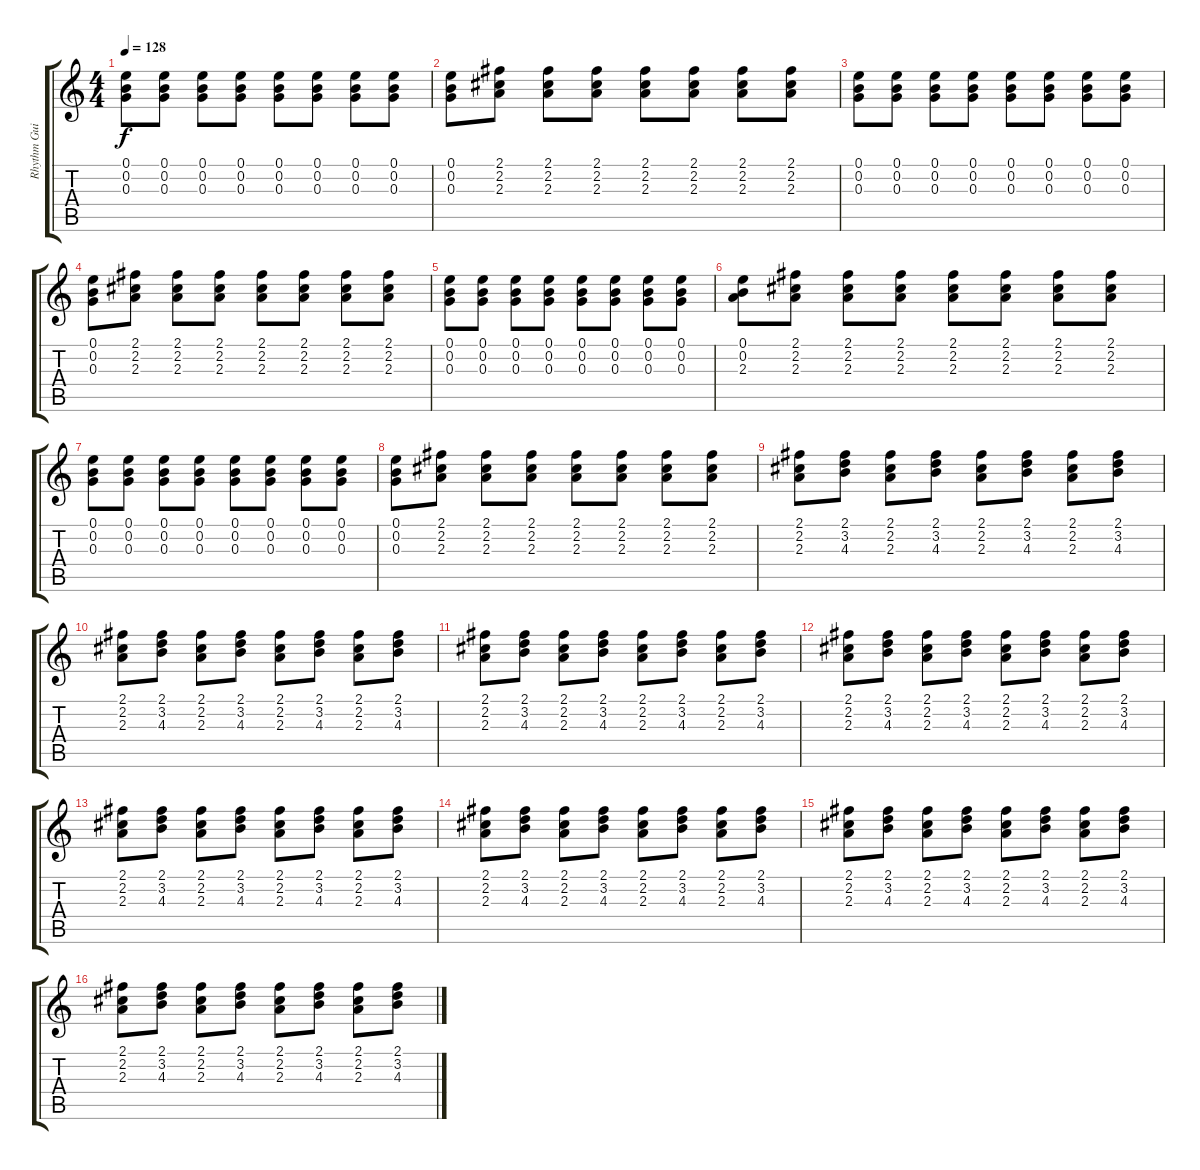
\track ("Rhythm Guitar 1" "Rhythm Gui") {instrument electricguitarmuted}
\staff {score tabs}
\tuning (E4 B3 G3 D3 A2 E2) {hide}
\ts (4 4)
\tempo 128
\clef g2
\ks c
(0.1 0.2 0.3).8{dy f} (0.1 0.2 0.3).8 (0.1 0.2 0.3).8 (0.1 0.2 0.3).8 (0.1 0.2 0.3).8 (0.1 0.2 0.3).8 (0.1 0.2 0.3).8 (0.1 0.2 0.3).8 |
(0.1 0.2 0.3).8 (2.1 2.2 2.3).8 (2.1 2.2 2.3).8 (2.1 2.2 2.3).8 (2.1 2.2 2.3).8 (2.1 2.2 2.3).8 (2.1 2.2 2.3).8 (2.1 2.2 2.3).8 |
(0.1 0.2 0.3).8 (0.1 0.2 0.3).8 (0.1 0.2 0.3).8 (0.1 0.2 0.3).8 (0.1 0.2 0.3).8 (0.1 0.2 0.3).8 (0.1 0.2 0.3).8 (0.1 0.2 0.3).8 |
(0.1 0.2 0.3).8 (2.1 2.2 2.3).8 (2.1 2.2 2.3).8 (2.1 2.2 2.3).8 (2.1 2.2 2.3).8 (2.1 2.2 2.3).8 (2.1 2.2 2.3).8 (2.1 2.2 2.3).8 |
(0.1 0.2 0.3).8 (0.1 0.2 0.3).8 (0.1 0.2 0.3).8 (0.1 0.2 0.3).8 (0.1 0.2 0.3).8 (0.1 0.2 0.3).8 (0.1 0.2 0.3).8 (0.1 0.2 0.3).8 |
(0.1 0.2 2.3).8 (2.1 2.2 2.3).8 (2.1 2.2 2.3).8 (2.1 2.2 2.3).8 (2.1 2.2 2.3).8 (2.1 2.2 2.3).8 (2.1 2.2 2.3).8 (2.1 2.2 2.3).8 |
(0.1 0.2 0.3).8 (0.1 0.2 0.3).8 (0.1 0.2 0.3).8 (0.1 0.2 0.3).8 (0.1 0.2 0.3).8 (0.1 0.2 0.3).8 (0.1 0.2 0.3).8 (0.1 0.2 0.3).8 |
(0.1 0.2 0.3).8 (2.1 2.2 2.3).8 (2.1 2.2 2.3).8 (2.1 2.2 2.3).8 (2.1 2.2 2.3).8 (2.1 2.2 2.3).8 (2.1 2.2 2.3).8 (2.1 2.2 2.3).8 |
(2.1 2.2 2.3).8{volume 8} (2.1 3.2 4.3).8 (2.1 2.2 2.3).8 (2.1 3.2 4.3).8 (2.1 2.2 2.3).8 (2.1 3.2 4.3).8 (2.1 2.2 2.3).8 (2.1 3.2 4.3).8 |
(2.1 2.2 2.3).8 (2.1 3.2 4.3).8 (2.1 2.2 2.3).8 (2.1 3.2 4.3).8 (2.1 2.2 2.3).8 (2.1 3.2 4.3).8 (2.1 2.2 2.3).8 (2.1 3.2 4.3).8 |
(2.1 2.2 2.3).8 (2.1 3.2 4.3).8 (2.1 2.2 2.3).8 (2.1 3.2 4.3).8 (2.1 2.2 2.3).8 (2.1 3.2 4.3).8 (2.1 2.2 2.3).8 (2.1 3.2 4.3).8 |
(2.1 2.2 2.3).8 (2.1 3.2 4.3).8 (2.1 2.2 2.3).8 (2.1 3.2 4.3).8 (2.1 2.2 2.3).8 (2.1 3.2 4.3).8 (2.1 2.2 2.3).8 (2.1 3.2 4.3).8 |
(2.1 2.2 2.3).8{volume 6} (2.1 3.2 4.3).8 (2.1 2.2 2.3).8 (2.1 3.2 4.3).8 (2.1 2.2 2.3).8 (2.1 3.2 4.3).8 (2.1 2.2 2.3).8 (2.1 3.2 4.3).8 |
(2.1 2.2 2.3).8 (2.1 3.2 4.3).8 (2.1 2.2 2.3).8 (2.1 3.2 4.3).8 (2.1 2.2 2.3).8 (2.1 3.2 4.3).8 (2.1 2.2 2.3).8 (2.1 3.2 4.3).8 |
(2.1 2.2 2.3).8 (2.1 3.2 4.3).8 (2.1 2.2 2.3).8 (2.1 3.2 4.3).8 (2.1 2.2 2.3).8 (2.1 3.2 4.3).8 (2.1 2.2 2.3).8 (2.1 3.2 4.3).8 |
(2.1 2.2 2.3).8 (2.1 3.2 4.3).8 (2.1 2.2 2.3).8 (2.1 3.2 4.3).8 (2.1 2.2 2.3).8 (2.1 3.2 4.3).8 (2.1 2.2 2.3).8 (2.1 3.2 4.3).8
